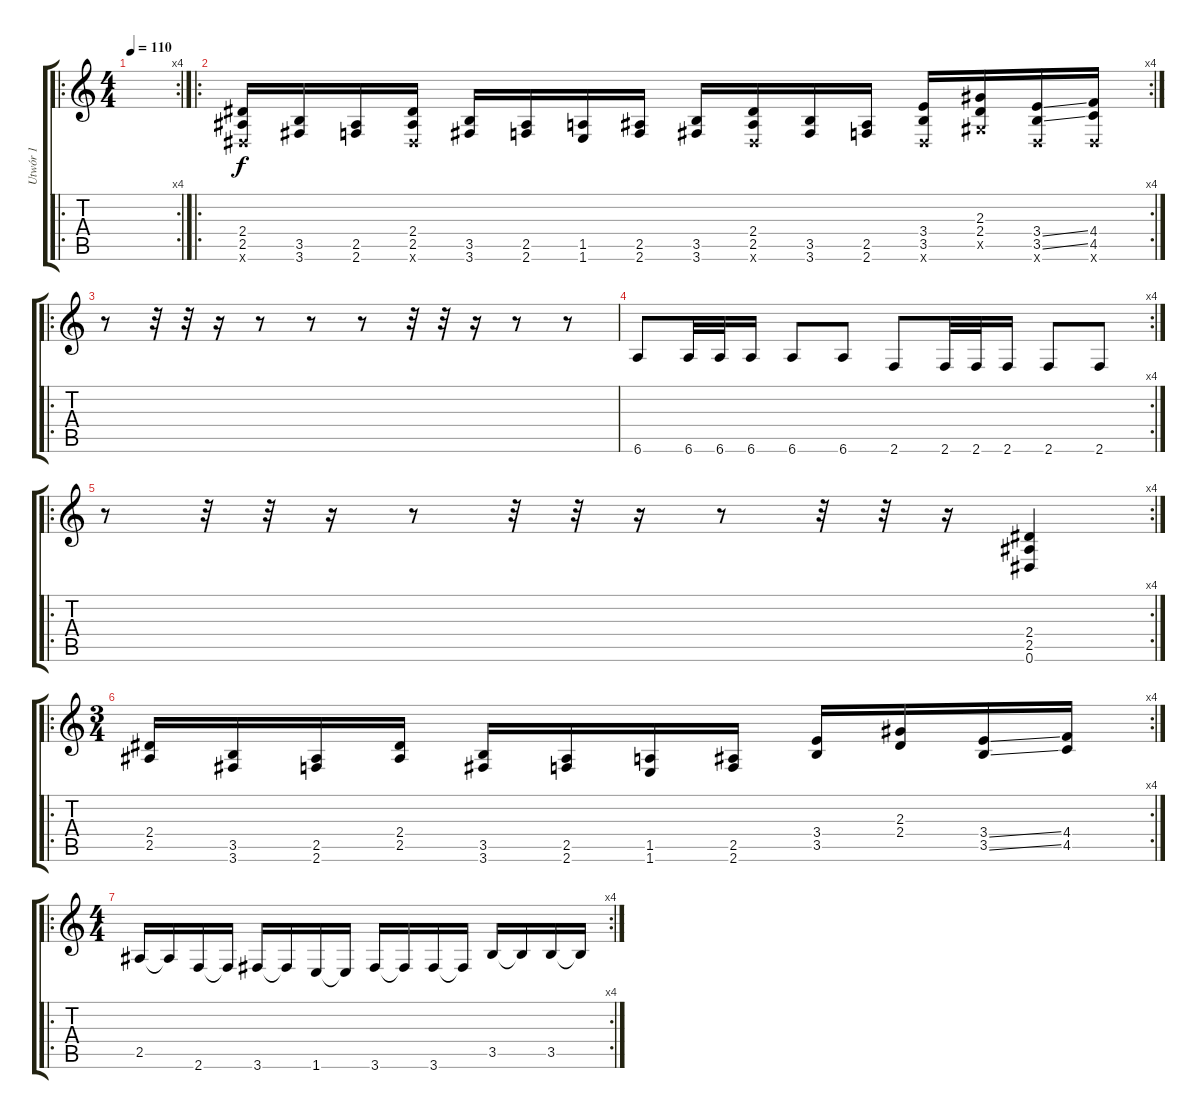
\track ("Utwór 1" "Utwór 1") {instrument distortionguitar}
\staff {score tabs}
\tuning (Eb4 Bb3 Gb3 Db3 Ab2 Eb2) {hide}
\ro
\rc 4
\ts (4 4)
\tempo 110
\clef g2
\ks c
|
\ro
\rc 4
(2.4 2.5 0.6{x}).16 (3.5 3.6).16 (2.5 2.6).16 (2.4 2.5 0.6{x}).16 (3.5 3.6).16 (2.5 2.6).16 (1.5 1.6).16 (2.5 2.6).16 (3.5 3.6).16 (2.4 2.5 0.6{x}).16 (3.5 3.6).16 (2.5 2.6).16 (3.4 3.5 0.6{x}).16 (2.3 2.4 0.5{x}).16 (3.4{ss} 3.5{ss} 0.6{x}).16 (4.4 4.5 0.6{x}).16 |
\ro
r.8 r.32 r.32 r.16 r.8 r.8 r.8 r.32 r.32 r.16 r.8 r.8 |
\rc 4
6.6.8 6.6.32 6.6.32 6.6.16 6.6.8 6.6.8 2.6.8 2.6.32 2.6.32 2.6.16 2.6.8 2.6.8 |
\ro
\rc 4
r.8 r.32 r.32 r.16 r.8 r.32 r.32 r.16 r.8 r.32 r.32 r.16 (2.4 2.5 0.6).4 |
\ro
\rc 4
\ts (3 4)
(2.4 2.5).16 (3.5 3.6).16 (2.5 2.6).16 (2.4 2.5).16 (3.5 3.6).16 (2.5 2.6).16 (1.5 1.6).16 (2.5 2.6).16 (3.4 3.5).16 (2.3 2.4).16 (3.4{ss} 3.5{ss}).16 (4.4 4.5).16 |
\ro
\rc 4
\ts (4 4)
2.5.16 2.5{t}.16 2.6.16 2.6{t}.16 3.6.16 3.6{t}.16 1.6.16 1.6{t}.16 3.6.16 3.6{t}.16 3.6.16 3.6{t}.16 3.5.16 3.5{t}.16 3.5.16 3.5{t}.16
